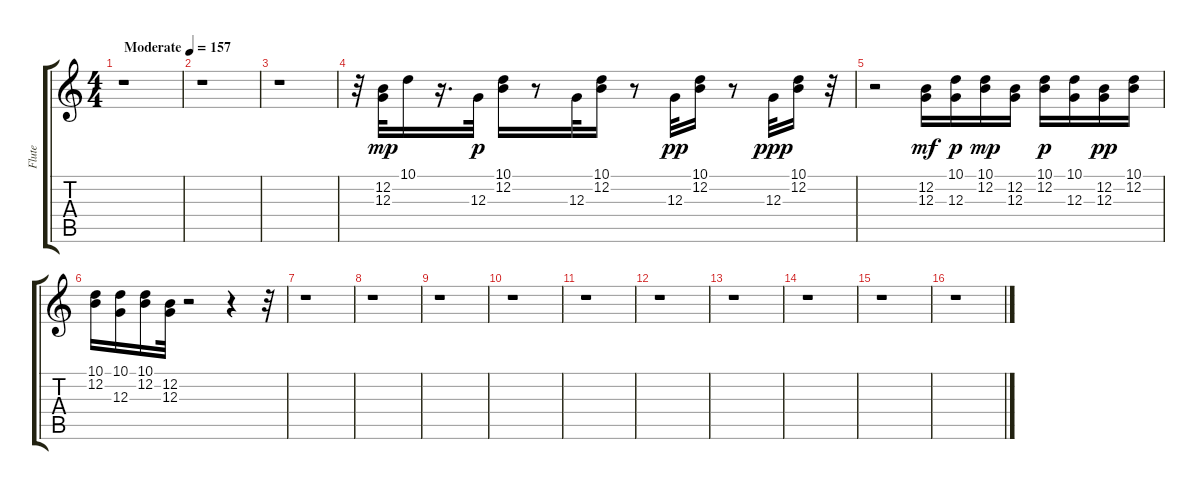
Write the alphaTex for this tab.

\track ("Flute               " "Flute     ") {instrument flute}
\staff {score tabs}
\tuning (E4 B3 G3 D3 A2 E2) {hide}
\ts (4 4)
\tempo (157 "Moderate")
\clef g2
\ks c
r.1{dy mp instrument flute} |
r.1 |
r.1 |
r.32 (12.2 12.3).32{instrument flute} 10.1.16 r.16{d} 12.3.32{dy p} (10.1 12.2).16 r.8 12.3.32 (10.1 12.2).16 r.8 12.3.32{dy pp} (10.1 12.2).16 r.8 12.3.32{dy ppp} (10.1 12.2).16 r.32 |
r.2 (12.2 12.3).16{dy mf volume 3} (10.1 12.3).16{dy p volume 13} (10.1 12.2).16{dy mp volume 3} (12.2 12.3).16{volume 13} (10.1 12.2).16{dy p volume 3} (10.1 12.3).16{volume 13} (12.2 12.3).16{dy pp volume 3} (10.1 12.2).16{volume 13} |
(10.1 12.2).16{volume 3} (10.1 12.3).16{volume 13} (10.1 12.2).16{volume 3} (12.2 12.3).32 r.2 r.4 r.32 |
r.1 |
r.1 |
r.1 |
r.1 |
r.1 |
r.1 |
r.1 |
r.1 |
r.1 |
r.1
